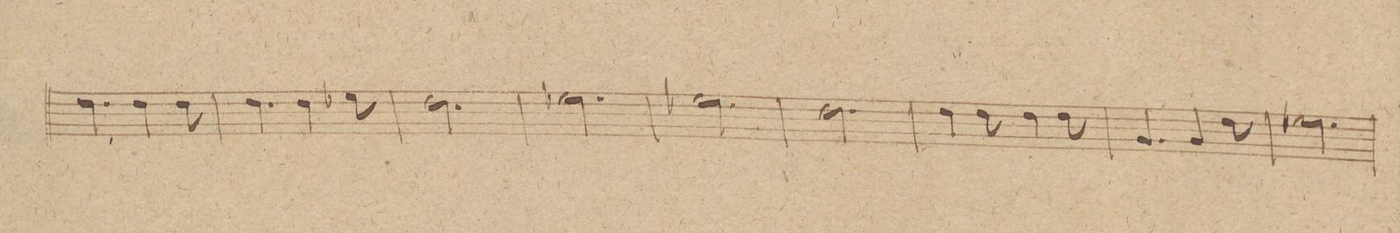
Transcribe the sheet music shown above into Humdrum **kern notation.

**kern	**dynam
*I"Corno 1mo in D	*
*clefG2	*
*k[f#c#]	*
*M6/8	*
4.ee\	.
4ee\	.
8ee\	.
=38	=38
4.ee\	.
4ee\	.
8ff\	.
=39	=39
2.ee\	.
=40	=40
2.ff\	.
=41	=41
2.ff\	.
=42	=42
2.ee\	.
=43	=43
4ee\	.
8ee\	.
4ee\	.
8ee\	.
=44	=44
4.a/	.
4a/	.
8ee\	.
=45	=45
2.ff\	.
=46	=46
*-	*-
